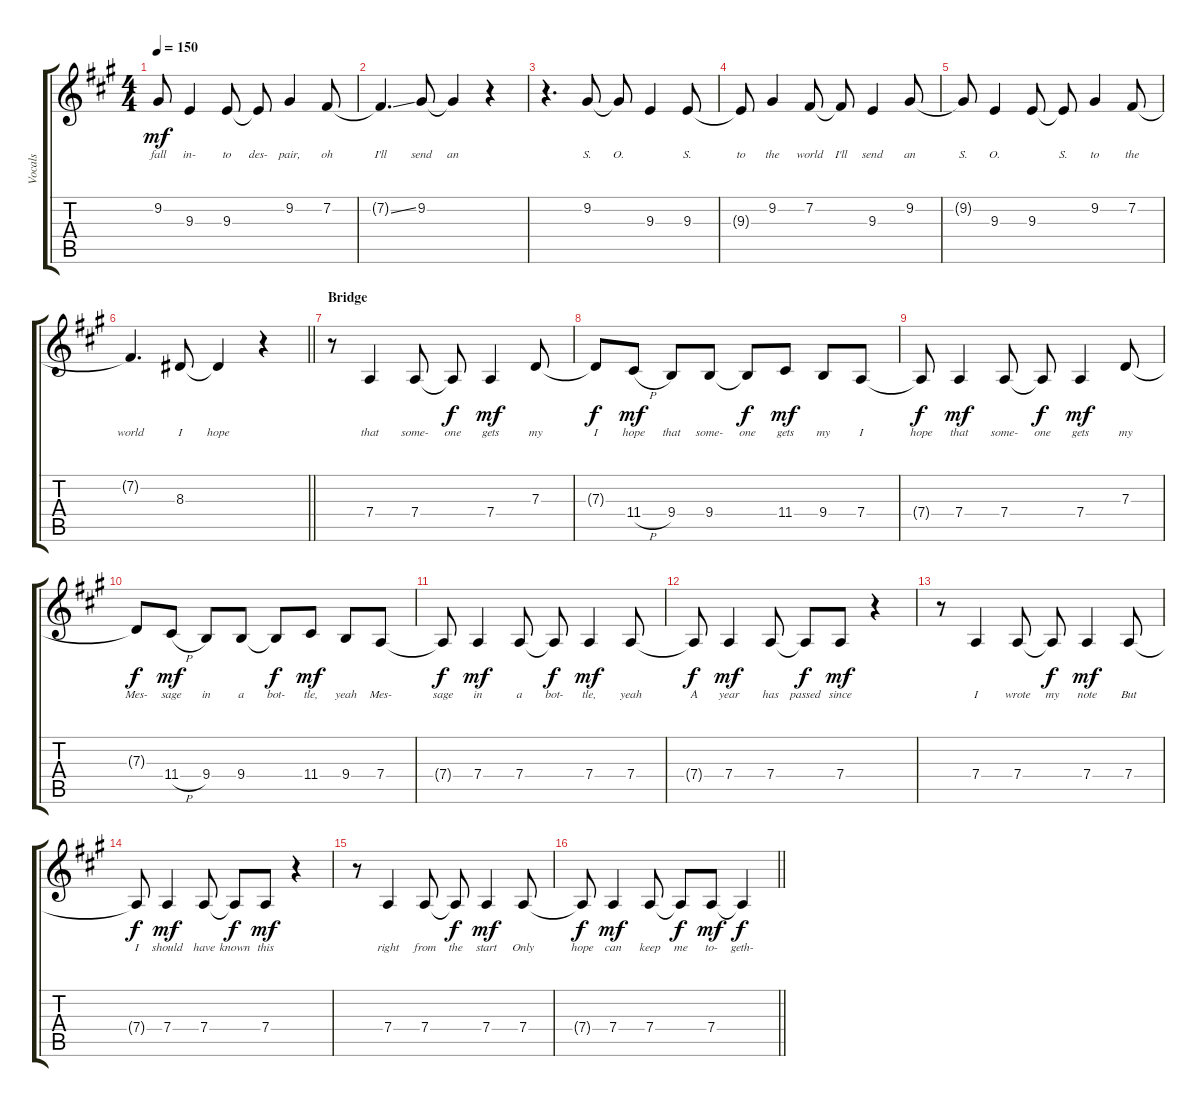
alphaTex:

\track ("Vocals" "Vocals") {instrument bassoon}
\staff {score tabs}
\tuning (E4 B3 G3 D3 A2 E2) {hide}
\ts (4 4)
\tempo 150
\clef g2
\ks a
9.2.8{lyrics (0 "fall") lyrics (1 "") lyrics (2 "") lyrics (3 "") lyrics (4 "") dy mf} 9.3.4{lyrics (0 "in-") lyrics (1 "") lyrics (2 "") lyrics (3 "") lyrics (4 "")} 9.3.8{lyrics (0 "to") lyrics (1 "") lyrics (2 "") lyrics (3 "") lyrics (4 "")} 9.3{t}.8{lyrics (0 "des-") lyrics (1 "") lyrics (2 "") lyrics (3 "") lyrics (4 "")} 9.2.4{lyrics (0 "pair,") lyrics (1 "") lyrics (2 "") lyrics (3 "") lyrics (4 "")} 7.2.8{lyrics (0 "oh") lyrics (1 "") lyrics (2 "") lyrics (3 "") lyrics (4 "")} |
7.2{ss t}.4{d lyrics (0 "I'll") lyrics (1 "") lyrics (2 "") lyrics (3 "") lyrics (4 "")} 9.2.8{lyrics (0 "send") lyrics (1 "") lyrics (2 "") lyrics (3 "") lyrics (4 "")} 9.2{t}.4{lyrics (0 "an") lyrics (1 "") lyrics (2 "") lyrics (3 "") lyrics (4 "")} r.4 |
r.4{d} 9.2.8{lyrics (0 "S.") lyrics (1 "") lyrics (2 "") lyrics (3 "") lyrics (4 "")} 9.2{t}.8{lyrics (0 "O.") lyrics (1 "") lyrics (2 "") lyrics (3 "") lyrics (4 "")} 9.3.4{lyrics (0 "") lyrics (1 "") lyrics (2 "") lyrics (3 "") lyrics (4 "")} 9.3.8{lyrics (0 "S.") lyrics (1 "") lyrics (2 "") lyrics (3 "") lyrics (4 "")} |
9.3{t}.8{lyrics (0 "to") lyrics (1 "") lyrics (2 "") lyrics (3 "") lyrics (4 "")} 9.2.4{lyrics (0 "the") lyrics (1 "") lyrics (2 "") lyrics (3 "") lyrics (4 "")} 7.2.8{lyrics (0 "world") lyrics (1 "") lyrics (2 "") lyrics (3 "") lyrics (4 "")} 7.2{t}.8{lyrics (0 "I'll") lyrics (1 "") lyrics (2 "") lyrics (3 "") lyrics (4 "")} 9.3.4{lyrics (0 "send") lyrics (1 "") lyrics (2 "") lyrics (3 "") lyrics (4 "")} 9.2.8{lyrics (0 "an") lyrics (1 "") lyrics (2 "") lyrics (3 "") lyrics (4 "")} |
9.2{t}.8{lyrics (0 "S.") lyrics (1 "") lyrics (2 "") lyrics (3 "") lyrics (4 "")} 9.3.4{lyrics (0 "O.") lyrics (1 "") lyrics (2 "") lyrics (3 "") lyrics (4 "")} 9.3.8{lyrics (0 "") lyrics (1 "") lyrics (2 "") lyrics (3 "") lyrics (4 "")} 9.3{t}.8{lyrics (0 "S.") lyrics (1 "") lyrics (2 "") lyrics (3 "") lyrics (4 "")} 9.2.4{lyrics (0 "to") lyrics (1 "") lyrics (2 "") lyrics (3 "") lyrics (4 "")} 7.2.8{lyrics (0 "the") lyrics (1 "") lyrics (2 "") lyrics (3 "") lyrics (4 "")} |
\barLineRight lightlight
7.2{t}.4{d lyrics (0 "world") lyrics (1 "") lyrics (2 "") lyrics (3 "") lyrics (4 "")} 8.3.8{lyrics (0 "I") lyrics (1 "") lyrics (2 "") lyrics (3 "") lyrics (4 "")} 8.3{t}.4{lyrics (0 "hope") lyrics (1 "") lyrics (2 "") lyrics (3 "") lyrics (4 "")} r.4 |
\section ("" "Bridge")
r.8 7.4.4{lyrics (0 "that") lyrics (1 "") lyrics (2 "") lyrics (3 "") lyrics (4 "")} 7.4.8{lyrics (0 "some-") lyrics (1 "") lyrics (2 "") lyrics (3 "") lyrics (4 "")} 7.4{t}.8{lyrics (0 "one") lyrics (1 "") lyrics (2 "") lyrics (3 "") lyrics (4 "") dy f} 7.4.4{lyrics (0 "gets") lyrics (1 "") lyrics (2 "") lyrics (3 "") lyrics (4 "") dy mf} 7.3.8{lyrics (0 "my") lyrics (1 "") lyrics (2 "") lyrics (3 "") lyrics (4 "")} |
7.3{t}.8{lyrics (0 "I") lyrics (1 "") lyrics (2 "") lyrics (3 "") lyrics (4 "") dy f} 11.4{h}.8{lyrics (0 "hope") lyrics (1 "") lyrics (2 "") lyrics (3 "") lyrics (4 "") dy mf} 9.4.8{lyrics (0 "that") lyrics (1 "") lyrics (2 "") lyrics (3 "") lyrics (4 "")} 9.4.8{lyrics (0 "some-") lyrics (1 "") lyrics (2 "") lyrics (3 "") lyrics (4 "")} 9.4{t}.8{lyrics (0 "one") lyrics (1 "") lyrics (2 "") lyrics (3 "") lyrics (4 "") dy f} 11.4.8{lyrics (0 "gets") lyrics (1 "") lyrics (2 "") lyrics (3 "") lyrics (4 "") dy mf} 9.4.8{lyrics (0 "my") lyrics (1 "") lyrics (2 "") lyrics (3 "") lyrics (4 "")} 7.4.8{lyrics (0 "I") lyrics (1 "") lyrics (2 "") lyrics (3 "") lyrics (4 "")} |
7.4{t}.8{lyrics (0 "hope") lyrics (1 "") lyrics (2 "") lyrics (3 "") lyrics (4 "") dy f} 7.4.4{lyrics (0 "that") lyrics (1 "") lyrics (2 "") lyrics (3 "") lyrics (4 "") dy mf} 7.4.8{lyrics (0 "some-") lyrics (1 "") lyrics (2 "") lyrics (3 "") lyrics (4 "")} 7.4{t}.8{lyrics (0 "one") lyrics (1 "") lyrics (2 "") lyrics (3 "") lyrics (4 "") dy f} 7.4.4{lyrics (0 "gets") lyrics (1 "") lyrics (2 "") lyrics (3 "") lyrics (4 "") dy mf} 7.3.8{lyrics (0 "my") lyrics (1 "") lyrics (2 "") lyrics (3 "") lyrics (4 "")} |
7.3{t}.8{lyrics (0 "Mes-") lyrics (1 "") lyrics (2 "") lyrics (3 "") lyrics (4 "") dy f} 11.4{h}.8{lyrics (0 "sage") lyrics (1 "") lyrics (2 "") lyrics (3 "") lyrics (4 "") dy mf} 9.4.8{lyrics (0 "in") lyrics (1 "") lyrics (2 "") lyrics (3 "") lyrics (4 "")} 9.4.8{lyrics (0 "a") lyrics (1 "") lyrics (2 "") lyrics (3 "") lyrics (4 "")} 9.4{t}.8{lyrics (0 "bot-") lyrics (1 "") lyrics (2 "") lyrics (3 "") lyrics (4 "") dy f} 11.4.8{lyrics (0 "tle,") lyrics (1 "") lyrics (2 "") lyrics (3 "") lyrics (4 "") dy mf} 9.4.8{lyrics (0 "yeah") lyrics (1 "") lyrics (2 "") lyrics (3 "") lyrics (4 "")} 7.4.8{lyrics (0 "Mes-") lyrics (1 "") lyrics (2 "") lyrics (3 "") lyrics (4 "")} |
7.4{t}.8{lyrics (0 "sage") lyrics (1 "") lyrics (2 "") lyrics (3 "") lyrics (4 "") dy f} 7.4.4{lyrics (0 "in") lyrics (1 "") lyrics (2 "") lyrics (3 "") lyrics (4 "") dy mf} 7.4.8{lyrics (0 "a") lyrics (1 "") lyrics (2 "") lyrics (3 "") lyrics (4 "")} 7.4{t}.8{lyrics (0 "bot-") lyrics (1 "") lyrics (2 "") lyrics (3 "") lyrics (4 "") dy f} 7.4.4{lyrics (0 "tle,") lyrics (1 "") lyrics (2 "") lyrics (3 "") lyrics (4 "") dy mf} 7.4.8{lyrics (0 "yeah") lyrics (1 "") lyrics (2 "") lyrics (3 "") lyrics (4 "")} |
7.4{t}.8{lyrics (0 "A") lyrics (1 "") lyrics (2 "") lyrics (3 "") lyrics (4 "") dy f} 7.4.4{lyrics (0 "year") lyrics (1 "") lyrics (2 "") lyrics (3 "") lyrics (4 "") dy mf} 7.4.8{lyrics (0 "has") lyrics (1 "") lyrics (2 "") lyrics (3 "") lyrics (4 "")} 7.4{t}.8{lyrics (0 "passed") lyrics (1 "") lyrics (2 "") lyrics (3 "") lyrics (4 "") dy f} 7.4.8{lyrics (0 "since") lyrics (1 "") lyrics (2 "") lyrics (3 "") lyrics (4 "") dy mf} r.4 |
r.8 7.4.4{lyrics (0 "I") lyrics (1 "") lyrics (2 "") lyrics (3 "") lyrics (4 "")} 7.4.8{lyrics (0 "wrote") lyrics (1 "") lyrics (2 "") lyrics (3 "") lyrics (4 "")} 7.4{t}.8{lyrics (0 "my") lyrics (1 "") lyrics (2 "") lyrics (3 "") lyrics (4 "") dy f} 7.4.4{lyrics (0 "note") lyrics (1 "") lyrics (2 "") lyrics (3 "") lyrics (4 "") dy mf} 7.4.8{lyrics (0 "But") lyrics (1 "") lyrics (2 "") lyrics (3 "") lyrics (4 "")} |
7.4{t}.8{lyrics (0 "I") lyrics (1 "") lyrics (2 "") lyrics (3 "") lyrics (4 "") dy f} 7.4.4{lyrics (0 "should") lyrics (1 "") lyrics (2 "") lyrics (3 "") lyrics (4 "") dy mf} 7.4.8{lyrics (0 "have") lyrics (1 "") lyrics (2 "") lyrics (3 "") lyrics (4 "")} 7.4{t}.8{lyrics (0 "known") lyrics (1 "") lyrics (2 "") lyrics (3 "") lyrics (4 "") dy f} 7.4.8{lyrics (0 "this") lyrics (1 "") lyrics (2 "") lyrics (3 "") lyrics (4 "") dy mf} r.4 |
r.8 7.4.4{lyrics (0 "right") lyrics (1 "") lyrics (2 "") lyrics (3 "") lyrics (4 "")} 7.4.8{lyrics (0 "from") lyrics (1 "") lyrics (2 "") lyrics (3 "") lyrics (4 "")} 7.4{t}.8{lyrics (0 "the") lyrics (1 "") lyrics (2 "") lyrics (3 "") lyrics (4 "") dy f} 7.4.4{lyrics (0 "start") lyrics (1 "") lyrics (2 "") lyrics (3 "") lyrics (4 "") dy mf} 7.4.8{lyrics (0 "Only") lyrics (1 "") lyrics (2 "") lyrics (3 "") lyrics (4 "")} |
\barLineRight lightlight
7.4{t}.8{lyrics (0 "hope") lyrics (1 "") lyrics (2 "") lyrics (3 "") lyrics (4 "") dy f} 7.4.4{lyrics (0 "can") lyrics (1 "") lyrics (2 "") lyrics (3 "") lyrics (4 "") dy mf} 7.4.8{lyrics (0 "keep") lyrics (1 "") lyrics (2 "") lyrics (3 "") lyrics (4 "")} 7.4{t}.8{lyrics (0 "me") lyrics (1 "") lyrics (2 "") lyrics (3 "") lyrics (4 "") dy f} 7.4.8{lyrics (0 "to-") lyrics (1 "") lyrics (2 "") lyrics (3 "") lyrics (4 "") dy mf} 7.4{t}.4{lyrics (0 "geth-") lyrics (1 "") lyrics (2 "") lyrics (3 "") lyrics (4 "") dy f}
